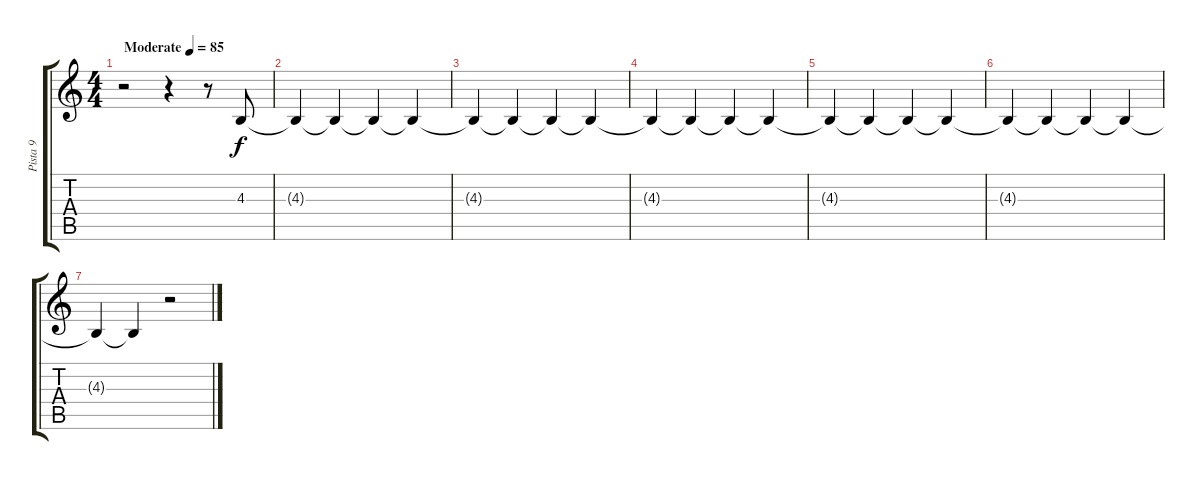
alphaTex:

\track ("Pista 9" "Pista 9") {instrument applause}
\staff {score tabs}
\tuning (E4 B3 G3 D3 A2 E2) {hide}
\ts (4 4)
\tempo (85 "Moderate")
\clef g2
\ks c
r.2{dy f instrument applause} r.4 r.8 4.3.8 |
4.3{t}.4 4.3{t}.4 4.3{t}.4 4.3{t}.4 |
4.3{t}.4 4.3{t}.4{volume 0} 4.3{t}.4 4.3{t}.4 |
4.3{t}.4 4.3{t}.4 4.3{t}.4 4.3{t}.4 |
4.3{t}.4 4.3{t}.4 4.3{t}.4 4.3{t}.4 |
4.3{t}.4 4.3{t}.4 4.3{t}.4 4.3{t}.4 |
4.3{t}.4 4.3{t}.4 r.2
